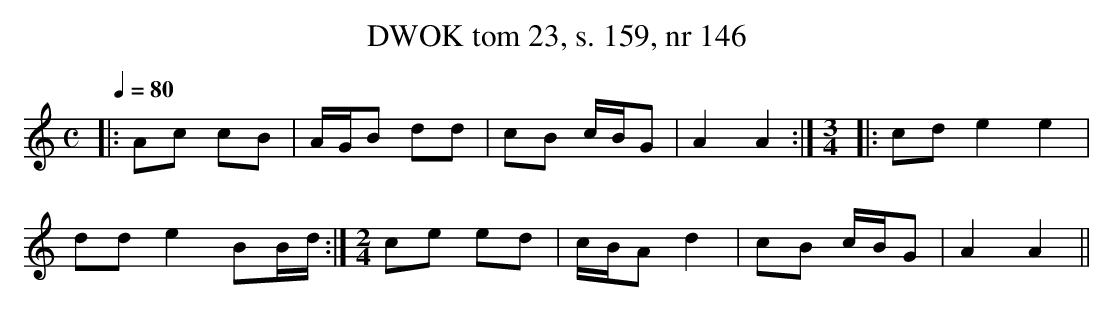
X:1
T: DWOK tom 23, s. 159, nr 146
L:1/8
M:C
K:C
Q:1/4=80
|:Ac cB|A/G/B dd|cB c/B/G|A2A2:|\
M:3/4
|:cd e2e2|
dde2BB/d/:|\
M:2/4
ce ed|c/B/A d2|cB c/B/G|A2A2||
